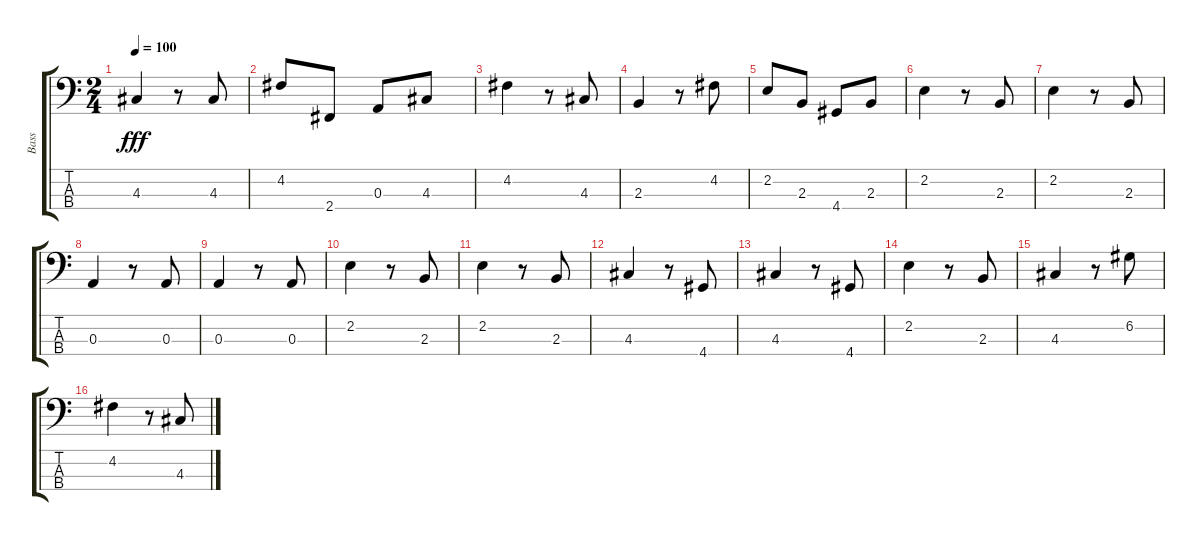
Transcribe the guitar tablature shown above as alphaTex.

\track ("Bass" "Bass") {instrument acousticbass}
\staff {score tabs}
\tuning (G2 D2 A1 E1) {hide}
\ts (2 4)
\tempo 100
\clef f4
\ks c
4.3.4{dy fff} r.8 4.3.8 |
4.2.8 2.4.8 0.3.8 4.3.8 |
4.2.4 r.8 4.3.8 |
2.3.4 r.8 4.2.8 |
2.2.8 2.3.8 4.4.8 2.3.8 |
2.2.4 r.8 2.3.8 |
2.2.4 r.8 2.3.8 |
0.3.4 r.8 0.3.8 |
0.3.4 r.8 0.3.8 |
2.2.4 r.8 2.3.8 |
2.2.4 r.8 2.3.8 |
4.3.4 r.8 4.4.8 |
4.3.4 r.8 4.4.8 |
2.2.4 r.8 2.3.8 |
4.3.4 r.8 6.2.8 |
4.2.4 r.8 4.3.8
